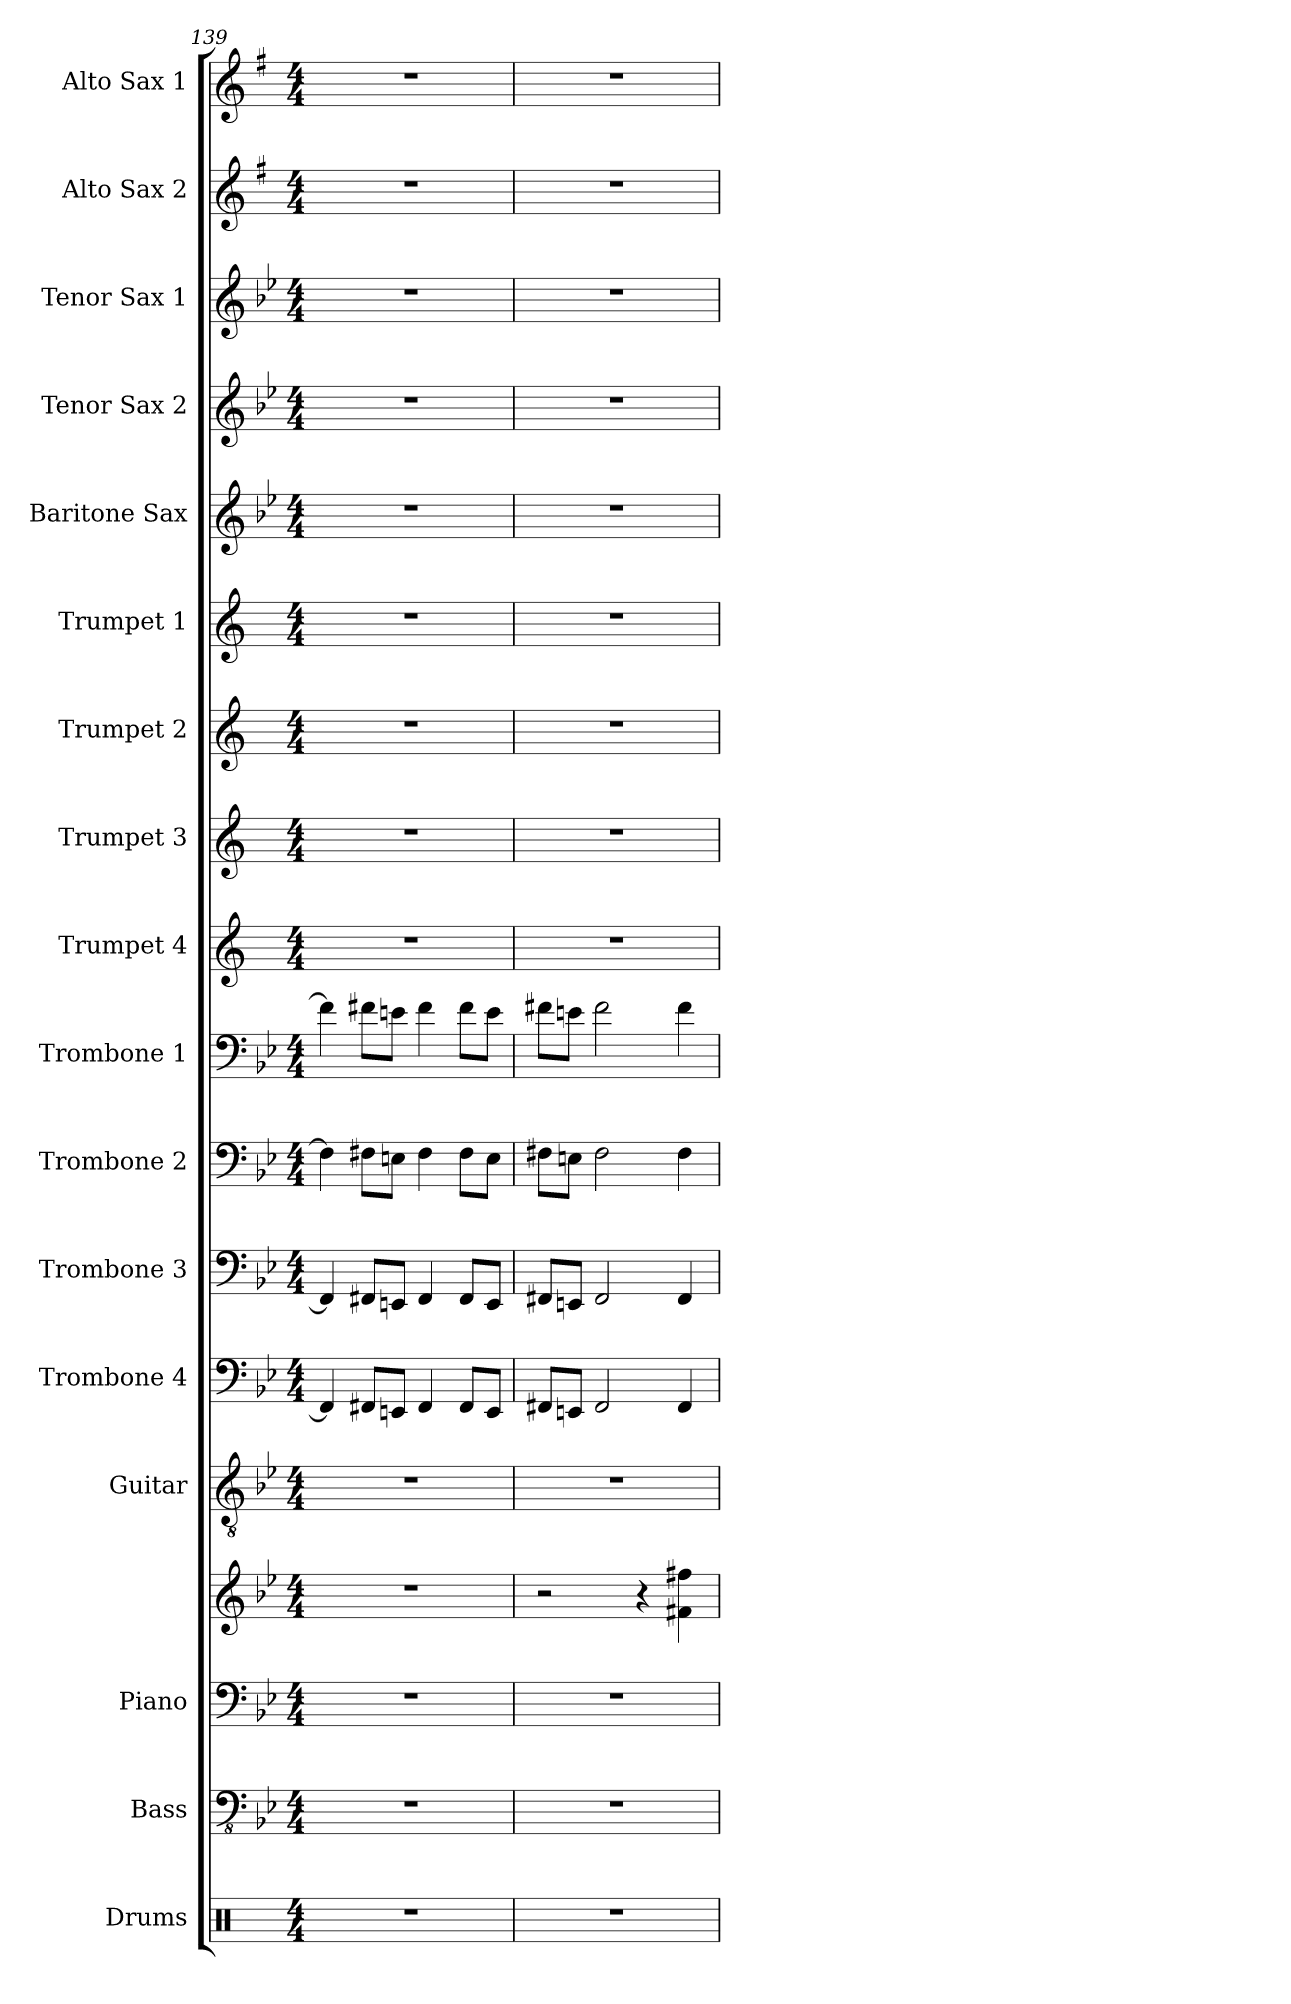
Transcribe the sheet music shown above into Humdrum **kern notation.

**kern	**kern	**kern	**kern	**kern	**kern	**kern	**kern	**kern	**kern	**kern	**kern	**kern	**kern	**kern	**kern	**kern	**kern
*part17	*part16	*part15	*part15	*part14	*part13	*part12	*part11	*part10	*part9	*part8	*part7	*part6	*part5	*part4	*part3	*part2	*part1
*staff18	*staff17	*staff16	*staff15	*staff14	*staff13	*staff12	*staff11	*staff10	*staff9	*staff8	*staff7	*staff6	*staff5	*staff4	*staff3	*staff2	*staff1
*I"Drums	*I"Bass	*I"Piano	*	*I"Guitar	*I"Trombone 4	*I"Trombone 3	*I"Trombone 2	*I"Trombone 1	*I"Trumpet 4	*I"Trumpet 3	*I"Trumpet 2	*I"Trumpet 1	*I"Baritone Sax	*I"Tenor Sax 2	*I"Tenor Sax 1	*I"Alto Sax 2	*I"Alto Sax 1
*I'Drums	*I'Bass	*I'Piano	*	*I'Gtr.	*I'Tbn. 4	*I'Tbn. 3	*I'Tbn. 2	*I'Tbn. 1	*I'Tpt. 4	*I'Tpt. 3	*I'Tpt. 2	*I'Tpt. 1	*I'Bari	*I'Tenor 2	*I'Tenor 1	*I'Alto 2	*I'Alto 1
*clefX	*clefFv4	*clefF4	*clefG2	*clefGv2	*clefF4	*clefF4	*clefF4	*clefF4	*clefG2	*clefG2	*clefG2	*clefG2	*clefG2	*clefG2	*clefG2	*clefG2	*clefG2
*	*	*	*	*	*	*	*	*	*ITrd1c2	*ITrd1c2	*ITrd1c2	*ITrd1c2	*ITrd12c21	*ITrd8c14	*ITrd8c14	*ITrd5c9	*ITrd5c9
*k[]	*k[b-e-]	*k[b-e-]	*k[b-e-]	*k[b-e-]	*k[b-e-]	*k[b-e-]	*k[b-e-]	*k[b-e-]	*k[b-e-]	*k[b-e-]	*k[b-e-]	*k[b-e-]	*k[b-e-]	*k[b-e-]	*k[b-e-]	*k[b-e-]	*k[b-e-]
*M4/4	*M4/4	*M4/4	*M4/4	*M4/4	*M4/4	*M4/4	*M4/4	*M4/4	*M4/4	*M4/4	*M4/4	*M4/4	*M4/4	*M4/4	*M4/4	*M4/4	*M4/4
=139	=139	=139	=139	=139	=139	=139	=139	=139	=139	=139	=139	=139	=139	=139	=139	=139	=139
1r	1r	1r	1r	1r	4FF#/]	4FF#/]	4F#\]	4f#\]	1r	1r	1r	1r	1r	1r	1r	1r	1r
.	.	.	.	.	8FF#X/L	8FF#X/L	8F#X\L	8f#X\L	.	.	.	.	.	.	.	.	.
.	.	.	.	.	8EEn/J	8EEn/J	8En\J	8en\J	.	.	.	.	.	.	.	.	.
.	.	.	.	.	4FF#/	4FF#/	4F#\	4f#\	.	.	.	.	.	.	.	.	.
.	.	.	.	.	8FF#/L	8FF#/L	8F#\L	8f#\L	.	.	.	.	.	.	.	.	.
.	.	.	.	.	8EE/J	8EE/J	8E\J	8e\J	.	.	.	.	.	.	.	.	.
=140	=140	=140	=140	=140	=140	=140	=140	=140	=140	=140	=140	=140	=140	=140	=140	=140	=140
1r	1r	1r	2r	1r	8FF#X/L	8FF#X/L	8F#X\L	8f#X\L	1r	1r	1r	1r	1r	1r	1r	1r	1r
.	.	.	.	.	8EEn/J	8EEn/J	8En\J	8en\J	.	.	.	.	.	.	.	.	.
.	.	.	.	.	2FF#/	2FF#/	2F#\	2f#\	.	.	.	.	.	.	.	.	.
.	.	.	4r	.	.	.	.	.	.	.	.	.	.	.	.	.	.
.	.	.	4f#X\ 4ff#X\	.	4FF#/	4FF#/	4F#\	4f#\	.	.	.	.	.	.	.	.	.
=	=	=	=	=	=	=	=	=	=	=	=	=	=	=	=	=	=
*-	*-	*-	*-	*-	*-	*-	*-	*-	*-	*-	*-	*-	*-	*-	*-	*-	*-
